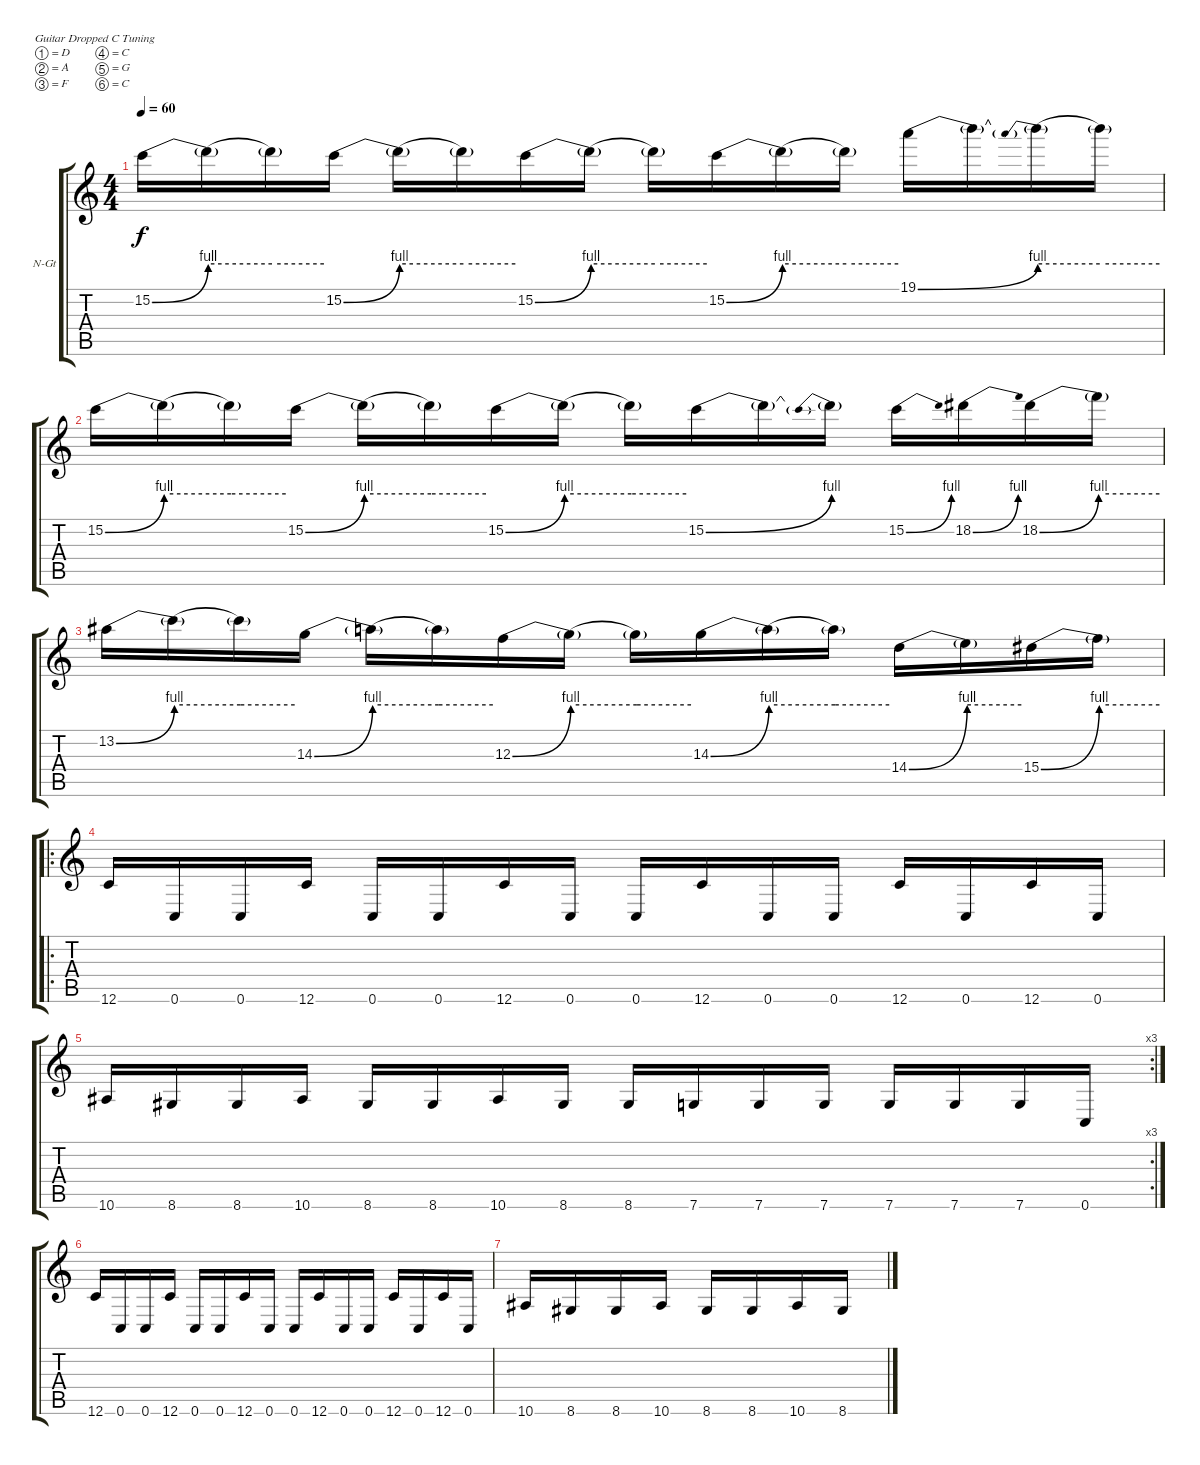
\bracketExtendMode groupsimilarinstruments
\firstSystemTrackNameOrientation horizontal
\otherSystemsTrackNameOrientation horizontal
\track ("Richard" "N-Gt") {instrument acousticguitarnylon}
\staff {score tabs}
\tuning (D4 A3 F3 C3 G2 C2)
\ts (4 4)
\tempo 60
\clef g2
\ks c
15.2{be (bend 0 0 60 4)}.16{dy f} 15.2{be (hold 0 4 60 4) t}.16 15.2{be (hold 0 4 60 4) t}.16 15.2{be (bend 0 0 60 4)}.16 15.2{be (hold 0 4 60 4) t}.16 15.2{be (hold 0 4 60 4) t}.16 15.2{be (bend 0 0 60 4)}.16 15.2{be (hold 0 4 60 4) t}.16 15.2{be (hold 0 4 60 4) t}.16 15.2{be (bend 0 0 60 4)}.16 15.2{be (hold 0 4 60 4) t}.16 15.2{be (hold 0 4 60 4) t}.16 19.1{be (bend 0 0 60 4)}.16 19.1{t}.16 19.1{be (prebend 0 4 60 4) t}.16 19.1{be (hold 0 4 60 4) t}.16 |
15.2{be (bend 0 0 60 4)}.16 15.2{be (hold 0 4 60 4) t}.16 15.2{be (hold 0 4 60 4) t}.16 15.2{be (bend 0 0 60 4)}.16 15.2{be (hold 0 4 60 4) t}.16 15.2{be (hold 0 4 60 4) t}.16 15.2{be (bend 0 0 60 4)}.16 15.2{be (hold 0 4 60 4) t}.16 15.2{be (hold 0 4 60 4) t}.16 15.2{be (bend 0 0 60 4)}.16 15.2{t}.16 15.2{be (prebend 0 4 60 4) t}.16 15.2{be (bend 0 0 15 4)}.16 18.2{be (bend 0 0 60 4)}.16 18.2{be (bend 0 0 60 4)}.16 18.2{be (hold 0 4 60 4) t}.16 |
13.2{be (bend 0 0 60 4)}.16 13.2{be (hold 0 4 60 4) t}.16 13.2{be (hold 0 4 60 4) t}.16 14.3{be (bend 0 0 60 4)}.16 14.3{be (hold 0 4 60 4) t}.16 14.3{be (hold 0 4 60 4) t}.16 12.3{be (bend 0 0 60 4)}.16 12.3{be (hold 0 4 60 4) t}.16 12.3{be (hold 0 4 60 4) t}.16 14.3{be (bend 0 0 60 4)}.16 14.3{be (hold 0 4 60 4) t}.16 14.3{be (hold 0 4 60 4) t}.16 14.4{be (bend 0 0 60 4)}.16 14.4{be (hold 0 4 60 4) t}.16 15.4{be (bend 0 0 60 4)}.16 15.4{be (hold 0 4 60 4) t}.16 |
\ro
12.6.16 0.6.16 0.6.16 12.6.16 0.6.16 0.6.16 12.6.16 0.6.16 0.6.16 12.6.16 0.6.16 0.6.16 12.6.16 0.6.16 12.6.16 0.6.16 |
\rc 3
10.6.16 8.6.16 8.6.16 10.6.16 8.6.16 8.6.16 10.6.16 8.6.16 8.6.16 7.6.16 7.6.16 7.6.16 7.6.16 7.6.16 7.6.16 0.6.16 |
12.6.16 0.6.16 0.6.16 12.6.16 0.6.16 0.6.16 12.6.16 0.6.16 0.6.16 12.6.16 0.6.16 0.6.16 12.6.16 0.6.16 12.6.16 0.6.16 |
10.6.16 8.6.16 8.6.16 10.6.16 8.6.16 8.6.16 10.6.16 8.6.16
